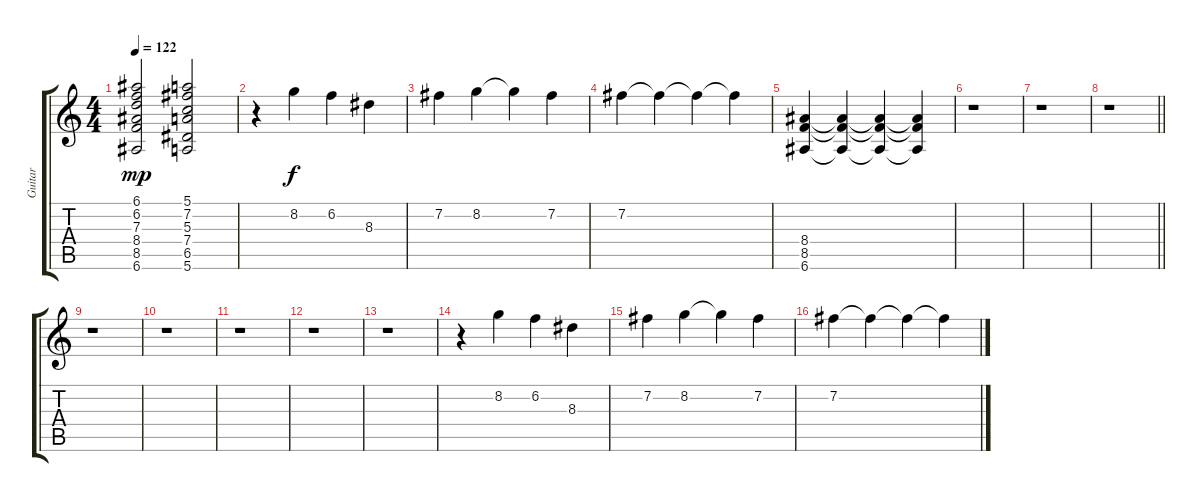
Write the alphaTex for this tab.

\track ("Guitar" "Guitar") {mute instrument electricguitarjazz}
\staff {score tabs}
\tuning (E4 B3 G3 D3 A2 E2) {hide}
\ts (4 4)
\tempo 122
\clef g2
\ks c
(6.1 6.2 7.3 8.4 8.5 6.6).2{dy mp} (5.1 7.2 5.3 7.4 6.5 5.6).2 |
r.4 8.2.4{dy f} 6.2.4 8.3.4 |
7.2.4 8.2.4 8.2{t}.4 7.2.4 |
7.2.4 7.2{t}.4 7.2{t}.4 7.2{t}.4 |
(8.4 8.5 6.6).4 (8.4{t} 8.5{t} 6.6{t}).4 (8.4{t} 8.5{t} 6.6{t}).4 (8.4{t} 8.5{t} 6.6{t}).4 |
r.1 |
r.1 |
\barLineRight lightlight
r.1 |
r.1 |
r.1 |
r.1 |
r.1 |
r.1 |
r.4 8.2.4 6.2.4 8.3.4 |
7.2.4 8.2.4 8.2{t}.4 7.2.4 |
7.2.4 7.2{t}.4 7.2{t}.4 7.2{t}.4
